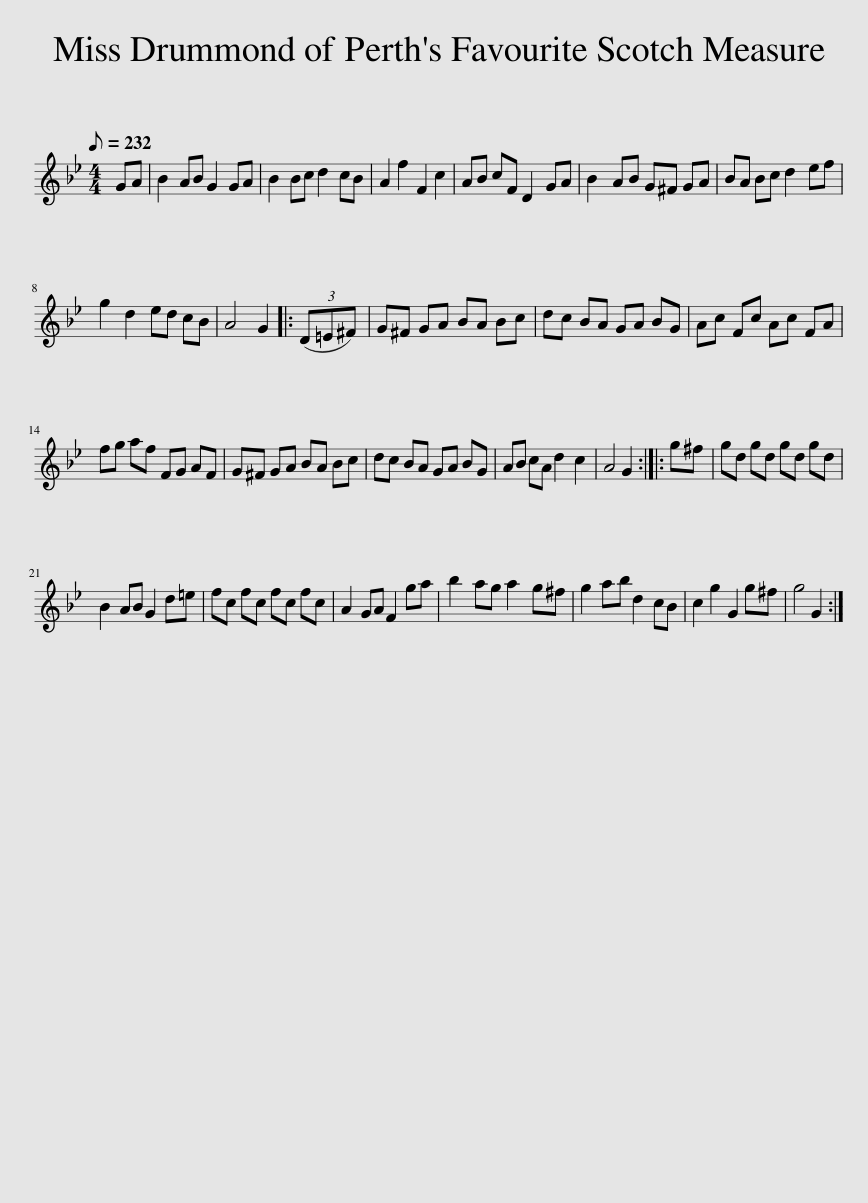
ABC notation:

X:1
L:1/8
Q:1/8=232
M:4/4
I:linebreak $
K:Gmin
V:1 treble
V:1
 GA | B2 AB G2 GA | B2 Bc d2 cB | A2 f2 F2 c2 | AB cF D2 GA | %5
 B2 AB G^F GA | BA Bc d2 ef |$ g2 d2 ed cB | A4 G2 |: (3(D=E^F) | %10
 G^F GA BA Bc | dc BA GA BG | Ac Fc Ac FA |$ fg af FG AF | G^F GA BA Bc | %15
 dc BA GA BG | AB cA d2 c2 | A4 G2 :: g^f | gd gd gd gd |$ %20
 B2 AB G2 d=e | fc fc fc fc | A2 GA F2 ga | b2 ag a2 g^f | g2 ab d2 cB | %25
 c2 g2 G2 g^f | g4 G2 :| %27
